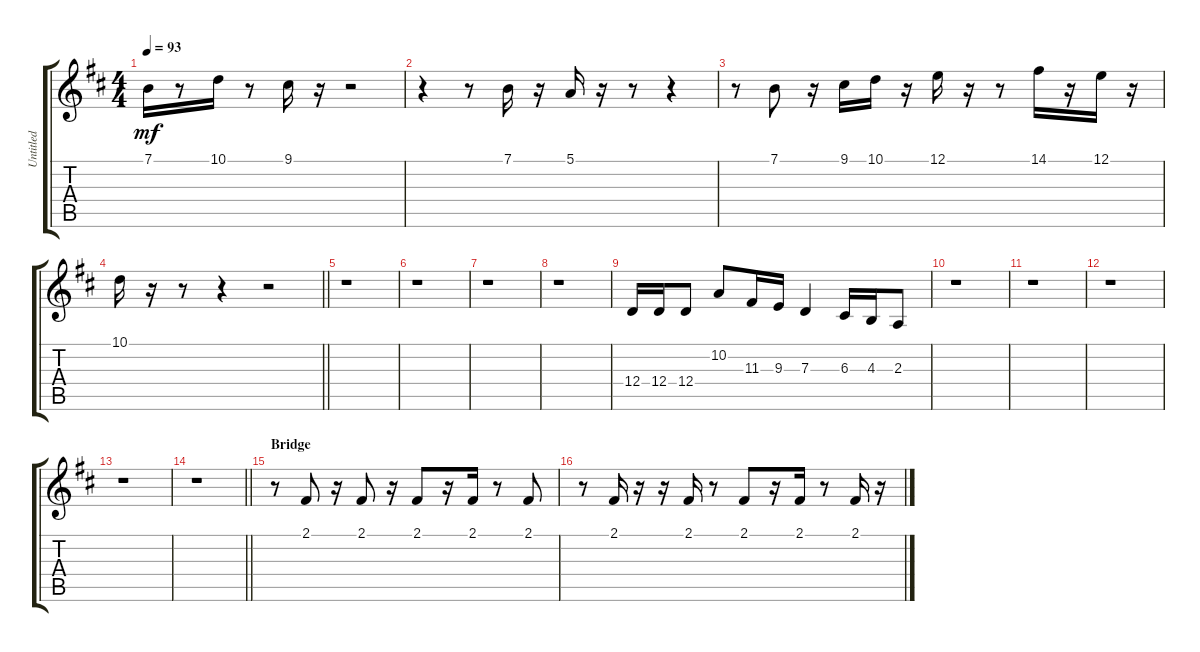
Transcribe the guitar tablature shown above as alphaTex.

\track ("Untitled" "Untitled") {instrument fx3crystal}
\staff {score tabs}
\tuning (E4 B3 G3 D3 A2 E2) {hide}
\ts (4 4)
\tempo 93
\clef g2
\ks d
7.1.16{dy mf} r.8 10.1.16 r.8 9.1.16 r.16 r.2 |
r.4 r.8 7.1.16 r.16 5.1.16 r.16 r.8 r.4 |
r.8 7.1.8 r.16 9.1.16 10.1.16 r.16 12.1.16 r.16 r.8 14.1.16 r.16 12.1.16 r.16 |
\barLineRight lightlight
10.1.16 r.16 r.8 r.4 r.2 |
r.1 |
r.1 |
r.1 |
r.1 |
12.4.16 12.4.16 12.4.8 10.2.8 11.3.16 9.3.16 7.3.4 6.3.16 4.3.16 2.3.8 |
r.1 |
r.1 |
r.1 |
r.1 |
\barLineRight lightlight
r.1 |
\section ("" "Bridge")
r.8 2.1.8 r.16 2.1.8 r.16 2.1.8 r.16 2.1.16 r.8 2.1.8 |
r.8 2.1.16 r.16 r.16 2.1.16 r.8 2.1.8 r.16 2.1.16 r.8 2.1.16 r.16
